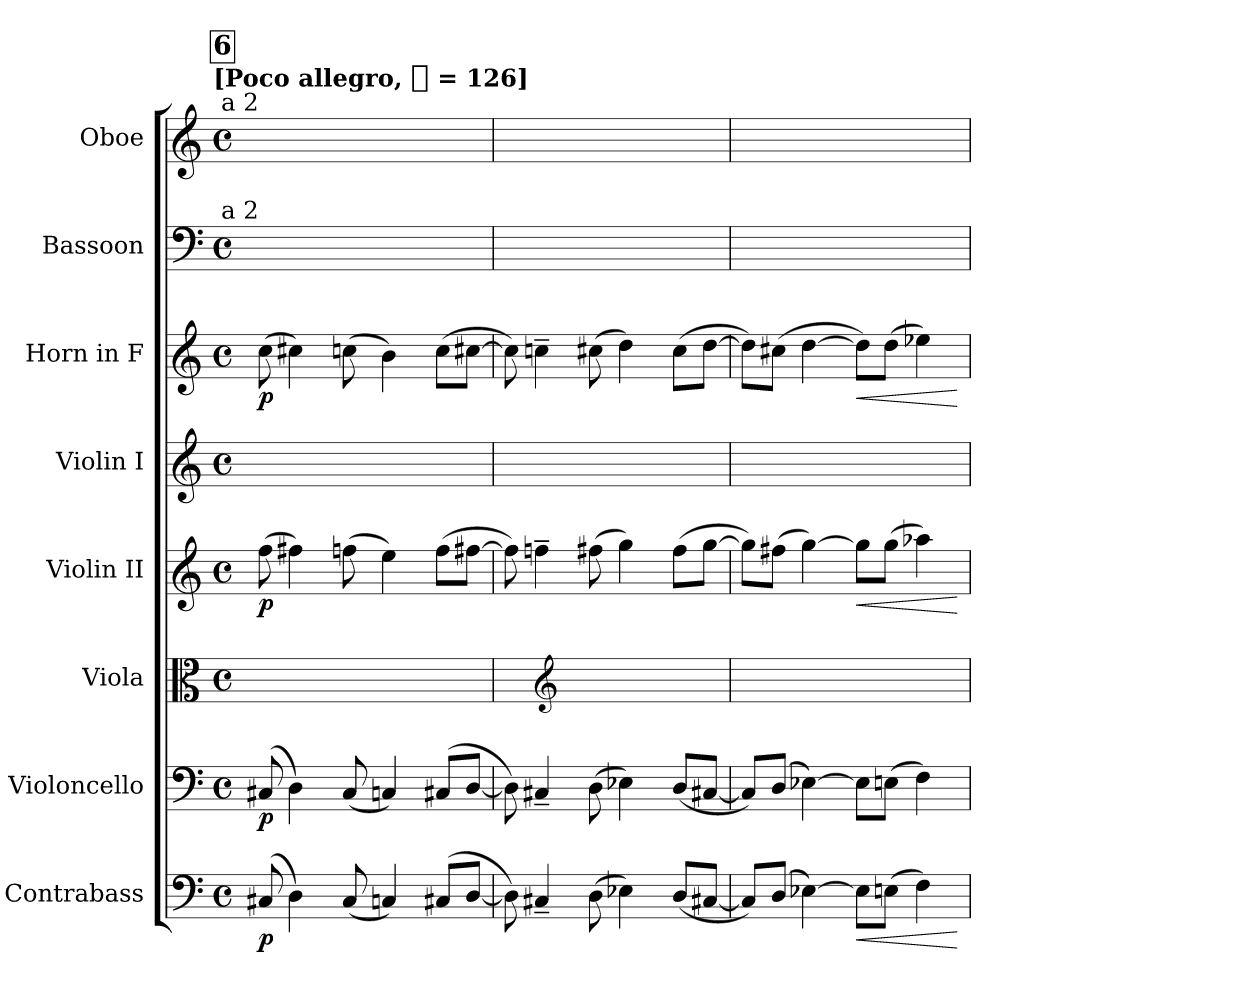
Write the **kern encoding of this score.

**kern	**dynam	**kern	**dynam	**kern	**kern	**dynam	**kern	**kern	**dynam	**kern	**kern
*part8	*part8	*part7	*part7	*part6	*part5	*part5	*part4	*part3	*part3	*part2	*part1
*staff8	*staff8	*staff7	*staff7	*staff6	*staff5	*staff5	*staff4	*staff3	*staff3	*staff2	*staff1
*I"Contrabass	*	*I"Violoncello	*	*I"Viola	*I"Violin II	*	*I"Violin I	*I"Horn in F	*	*I"Bassoon	*I"Oboe
*I'Cb.	*	*I'Vc.	*	*I'Vla.	*I'Vln. II	*	*I'Vln. I	*I'Hn.	*	*I'Bsn.	*I'Ob.
*clefF4	*	*clefF4	*	*clefC3	*clefG2	*	*clefG2	*clefG2	*	*clefF4	*clefG2
*ITrd7c12	*	*	*	*	*	*	*	*ITrd4c7	*	*	*
*k[]	*	*k[]	*	*k[]	*k[]	*	*k[]	*k[b-]	*	*k[]	*k[]
*C:	*	*C:	*	*C:	*C:	*	*C:	*F:	*	*C:	*C:
!!LO:TX:omd:t=[Poco allegro, [quarter] = 126]
*M4/4	*	*M4/4	*	*M4/4	*M4/4	*	*M4/4	*M4/4	*	*M4/4	*M4/4
*met(c)	*	*met(c)	*	*met(c)	*met(c)	*	*met(c)	*met(c)	*	*met(c)	*met(c)
*MM126	*	*MM126	*	*MM126	*MM126	*	*MM126	*MM126	*	*MM126	*MM126
!!LO:REH:place=s1:t=6
=1	=1	=1	=1	=1	=1	=1	=1	=1	=1	=1	=1
!	!	!	!	!	!	!	!	!	!	!	!LO:TX:a:rj:t=a 2
!	!	!	!	!	!	!	!	!	!	!LO:TX:a:rj:t=a 2	!
(8CC#X	p	(8C#X	p	4ryy	(8ff	p	2.ryy	(8f	p	1ryy	1ryy
4DD)	.	4D)	.	.	4ff#X)	.	.	4f#X)	.	.	.
.	.	.	.	4ryy	.	.	.	.	.	.	.
(8CC#	.	(8C#	.	.	(8ffn	.	.	(8fn	.	.	.
4CCn)	.	4Cn)	.	8ryy	4ee)	.	.	4e)	.	.	.
.	.	.	.	4ryy	.	.	.	.	.	.	.
(8CC#XL	.	(8C#XL	.	.	(8ffL	.	4ryy	(8fL	.	.	.
[8DDJ	.	[8DJ	.	8ryy	[8ff#XJ	.	.	[8f#XJ	.	.	.
=2	=2	=2	=2	=2	=2	=2	=2	=2	=2	=2	=2
8DD])	.	8D])	.	4ryy	8ff#])	.	4ryy	8f#])	.	4ryy	4ryy
4CC#X~	.	4C#X~	.	.	4ffn~	.	.	4fn~	.	.	.
*	*	*	*	*clefG2	*	*	*	*	*	*	*
.	.	.	.	4ryy	.	.	4ryy	.	.	2.ryy	4ryy
(8DD	.	(8D	.	.	(8ff#X	.	.	(8f#X	.	.	.
4EE-X)	.	4E-X)	.	8ryy	4gg)	.	4.ryy	4g)	.	.	4.ryy
.	.	.	.	4ryy	.	.	.	.	.	.	.
(8DDL	.	(8DL	.	.	(8ff#L	.	.	(8f#L	.	.	.
[8CC#XJ	.	[8C#XJ	.	8ryy	[8ggJ	.	8ryy	[8gJ	.	.	8ryy
=3	=3	=3	=3	=3	=3	=3	=3	=3	=3	=3	=3
8CC#L])	.	8C#L])	.	8ryy	8ggL])	.	2ryy	8gL])	.	2ryy	2ryy
(8DDJ	.	(8DJ	.	4ryy	(8ff#XJ	.	.	(8f#XJ	.	.	.
[4EE-X)	.	[4E-X)	.	.	[4gg)	.	.	[4g	.	.	.
.	.	.	.	8ryy	.	.	.	.	.	.	.
!	!LO:HP:b	!	!	!	!	!LO:HP:b	!	!	!LO:HP:b	!	!
8EE-L]	<	8E-L]	.	8ryy	8ggL]	<	8ryy	8gL])	<	8ryy	8ryy
(8EEnJ	.	(8EnJ	.	4ryy	(8ggJ	.	4.ryy	(8gJ	.	4.ryy	4.ryy
4FF)	.	4F)	.	.	4aa-X)	.	.	4a-X)	.	.	.
.	.	.	.	8ryy	.	.	.	.	.	.	.
.	[	.	.	.	.	[	.	.	[	.	.
=	=	=	=	=	=	=	=	=	=	=	=
*-	*-	*-	*-	*-	*-	*-	*-	*-	*-	*-	*-
